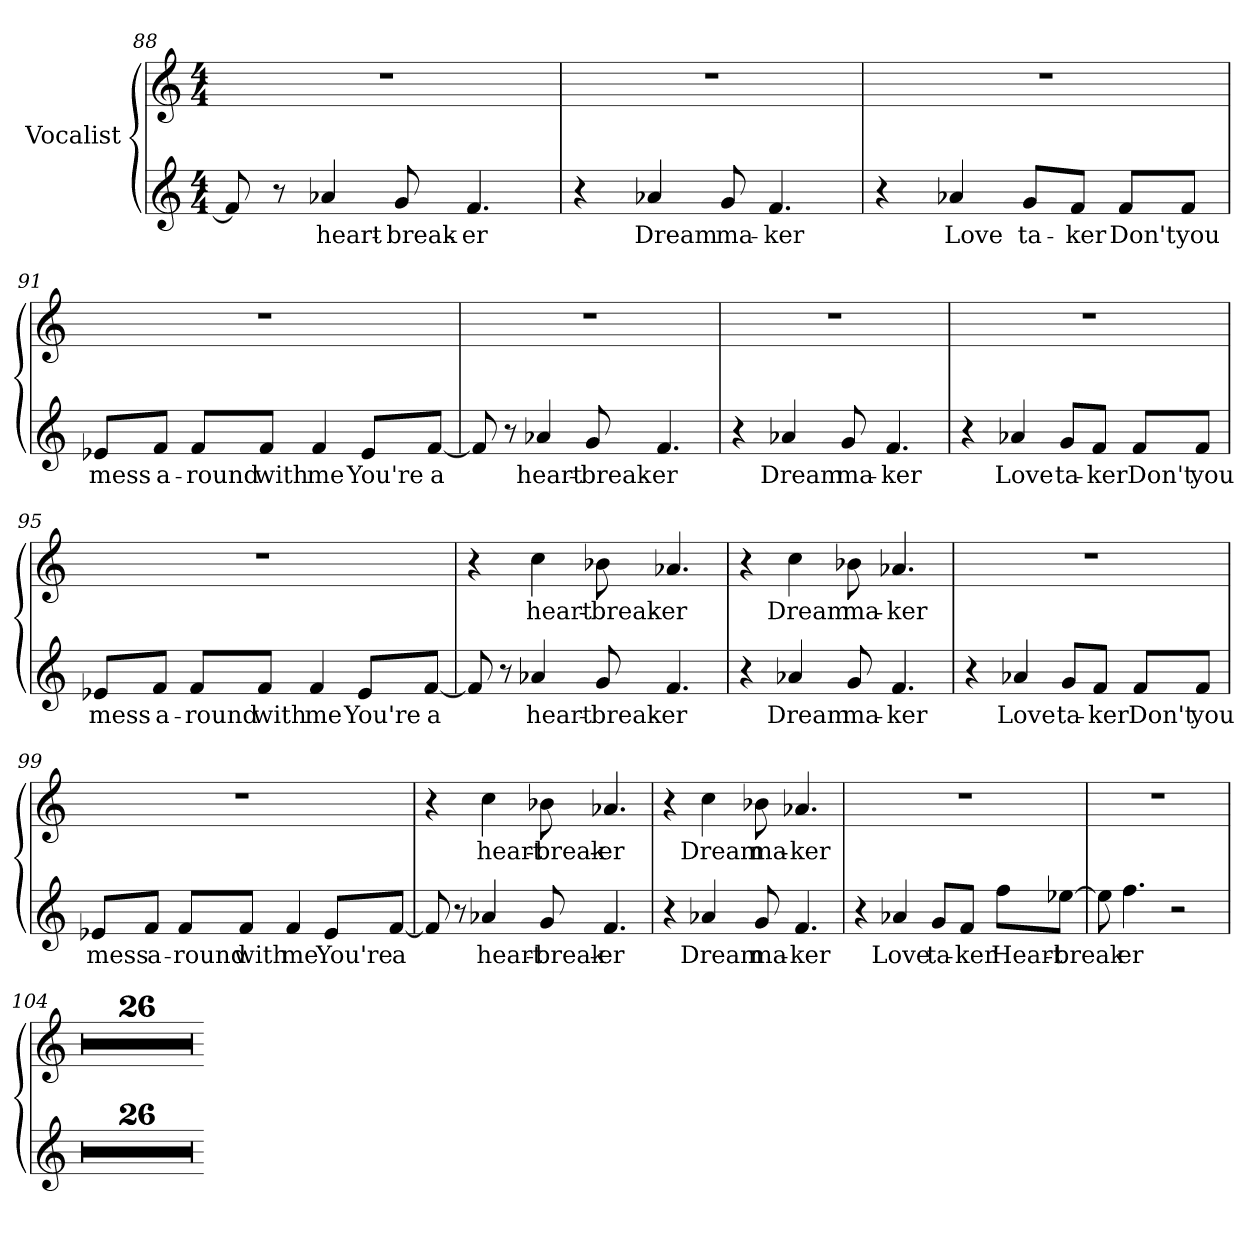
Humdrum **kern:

**kern	**text	**kern	**text
*part1	*part1	*part1	*part1
*staff2	*staff2	*staff1	*staff1
*I"Vocalist	*	*	*
*clefG2	*	*clefG2	*
*M4/4	*	*M4/4	*
=88	=88	=88	=88
8f]	_	1r	.
8r	.	.	.
4a-X	heart-	.	.
8g	-break-	.	.
4.f	-er	.	.
=89	=89	=89	=89
4r	.	1r	.
4a-X	Dream	.	.
8g	ma-	.	.
4.f	-ker	.	.
=90	=90	=90	=90
4r	.	1r	.
4a-X	Love	.	.
8g/L	ta-	.	.
8f/J	-ker	.	.
8f/L	Don't	.	.
8f/J	you	.	.
=91	=91	=91	=91
8e-X/L	mess	1r	.
8f/J	a-	.	.
8f/L	-round	.	.
8f/J	with	.	.
4f	me	.	.
8e-/L	You're	.	.
[8f/J	a	.	.
=92	=92	=92	=92
8f]	_	1r	.
8r	.	.	.
4a-X	heart-	.	.
8g	-break-	.	.
4.f	-er	.	.
=93	=93	=93	=93
4r	.	1r	.
4a-X	Dream	.	.
8g	ma-	.	.
4.f	-ker	.	.
=94	=94	=94	=94
4r	.	1r	.
4a-X	Love	.	.
8g/L	ta-	.	.
8f/J	-ker	.	.
8f/L	Don't	.	.
8f/J	you	.	.
=95	=95	=95	=95
8e-X/L	mess	1r	.
8f/J	a-	.	.
8f/L	-round	.	.
8f/J	with	.	.
4f	me	.	.
8e-/L	You're	.	.
[8f/J	a	.	.
=96	=96	=96	=96
8f]	_	4r	.
8r	.	.	.
4a-X	heart-	4cc	heart-
8g	-break-	8b-X	-break-
4.f	-er	4.a-X	-er
=97	=97	=97	=97
4r	.	4r	.
4a-X	Dream	4cc	Dream
8g	ma-	8b-X	ma-
4.f	-ker	4.a-X	-ker
=98	=98	=98	=98
4r	.	1r	.
4a-X	Love	.	.
8g/L	ta-	.	.
8f/J	-ker	.	.
8f/L	Don't	.	.
8f/J	you	.	.
=99	=99	=99	=99
8e-X/L	mess	1r	.
8f/J	a-	.	.
8f/L	-round	.	.
8f/J	with	.	.
4f	me	.	.
8e-/L	You're	.	.
[8f/J	a	.	.
=100	=100	=100	=100
8f]	_	4r	.
8r	.	.	.
4a-X	heart-	4cc	heart-
8g	-break-	8b-X	-break-
4.f	-er	4.a-X	-er
=101	=101	=101	=101
4r	.	4r	.
4a-X	Dream	4cc	Dream
8g	ma-	8b-X	ma-
4.f	-ker	4.a-X	-ker
=102	=102	=102	=102
4r	.	1r	.
4a-X	Love	.	.
8g/L	ta-	.	.
8f/J	-ker	.	.
8ff\L	Heart-	.	.
[8ee-X\J	-break-	.	.
=103	=103	=103	=103
8ee-]	_	1r	.
4.ff	-er	.	.
2r	.	.	.
=104	=104	=104	=104
1r	.	1r	.
=105	=105	=105	=105
1r	.	1r	.
=106	=106	=106	=106
1r	.	1r	.
=107	=107	=107	=107
1r	.	1r	.
=108	=108	=108	=108
1r	.	1r	.
=109	=109	=109	=109
1r	.	1r	.
=110	=110	=110	=110
1r	.	1r	.
=111	=111	=111	=111
1r	.	1r	.
=112	=112	=112	=112
1r	.	1r	.
=113	=113	=113	=113
1r	.	1r	.
=114	=114	=114	=114
1r	.	1r	.
=115	=115	=115	=115
1r	.	1r	.
=116	=116	=116	=116
1r	.	1r	.
=117	=117	=117	=117
1r	.	1r	.
=118	=118	=118	=118
1r	.	1r	.
=119	=119	=119	=119
1r	.	1r	.
=120	=120	=120	=120
1r	.	1r	.
=121	=121	=121	=121
1r	.	1r	.
=122	=122	=122	=122
1r	.	1r	.
=123	=123	=123	=123
1r	.	1r	.
=124	=124	=124	=124
1r	.	1r	.
=125	=125	=125	=125
1r	.	1r	.
=126	=126	=126	=126
1r	.	1r	.
=127	=127	=127	=127
1r	.	1r	.
=128	=128	=128	=128
1r	.	1r	.
=129	=129	=129	=129
1r	.	1r	.
=-	=-	=-	=-
*-	*-	*-	*-
